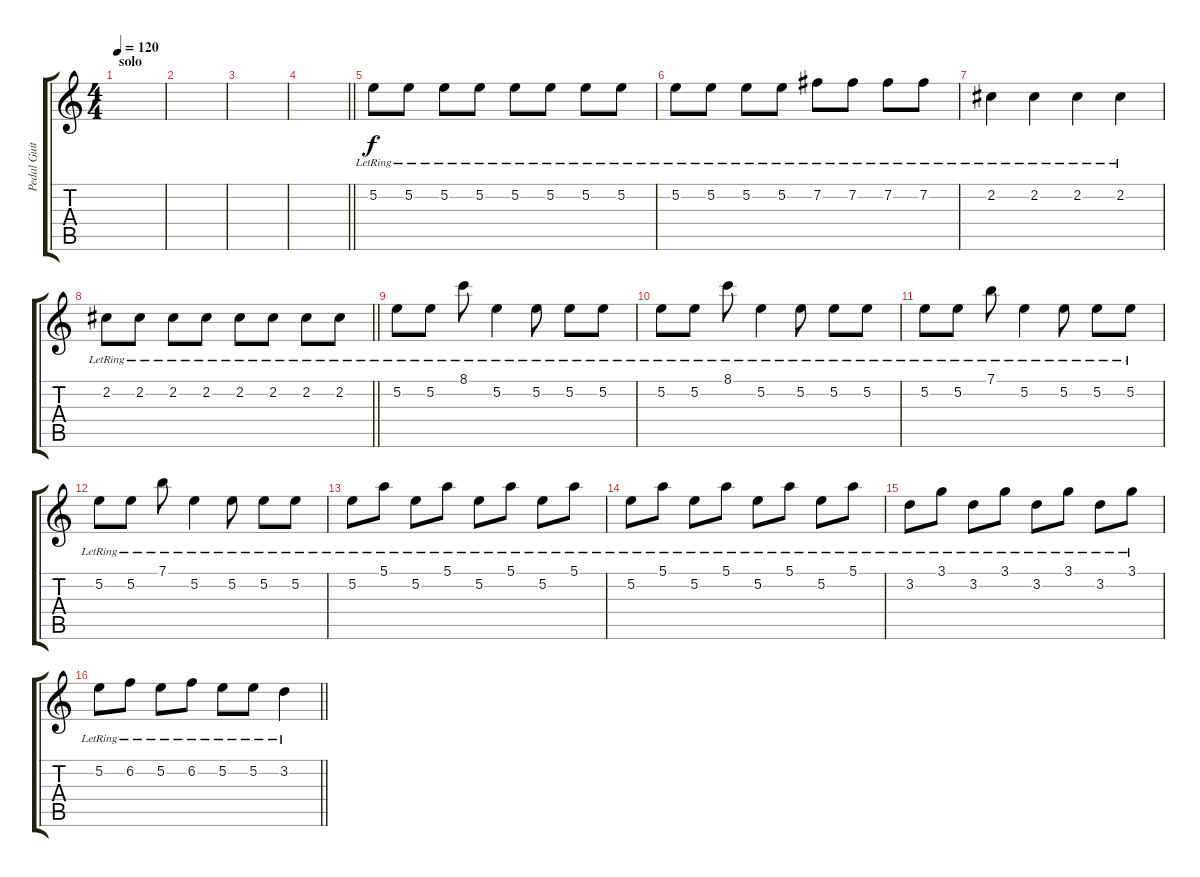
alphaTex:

\track ("Pedal Guitar" "Pedal Guit") {instrument overdrivenguitar}
\staff {score tabs}
\tuning (E4 B3 G3 D3 A2 E2) {hide}
\ts (4 4)
\section ("" "solo")
\tempo 120
\clef g2
\ks c
|
|
|
\barLineRight lightlight
|
5.2{lr}.8 5.2{lr}.8 5.2{lr}.8 5.2{lr}.8 5.2{lr}.8 5.2{lr}.8 5.2{lr}.8 5.2{lr}.8 |
5.2{lr}.8 5.2{lr}.8 5.2{lr}.8 5.2{lr}.8 7.2{lr}.8 7.2{lr}.8 7.2{lr}.8 7.2{lr}.8 |
2.2{lr}.4 2.2{lr}.4 2.2{lr}.4 2.2{lr}.4 |
\barLineRight lightlight
2.2{lr}.8 2.2{lr}.8 2.2{lr}.8 2.2{lr}.8 2.2{lr}.8 2.2{lr}.8 2.2{lr}.8 2.2{lr}.8 |
5.2{lr}.8 5.2{lr}.8 8.1{lr}.8 5.2{lr}.4 5.2{lr}.8 5.2{lr}.8 5.2{lr}.8 |
5.2{lr}.8 5.2{lr}.8 8.1{lr}.8 5.2{lr}.4 5.2{lr}.8 5.2{lr}.8 5.2{lr}.8 |
5.2{lr}.8 5.2{lr}.8 7.1{lr}.8 5.2{lr}.4 5.2{lr}.8 5.2{lr}.8 5.2{lr}.8 |
5.2{lr}.8 5.2{lr}.8 7.1{lr}.8 5.2{lr}.4 5.2{lr}.8 5.2{lr}.8 5.2{lr}.8 |
5.2{lr}.8 5.1{lr}.8 5.2{lr}.8 5.1{lr}.8 5.2{lr}.8 5.1{lr}.8 5.2{lr}.8 5.1{lr}.8 |
5.2{lr}.8 5.1{lr}.8 5.2{lr}.8 5.1{lr}.8 5.2{lr}.8 5.1{lr}.8 5.2{lr}.8 5.1{lr}.8 |
3.2{lr}.8 3.1{lr}.8 3.2{lr}.8 3.1{lr}.8 3.2{lr}.8 3.1{lr}.8 3.2{lr}.8 3.1{lr}.8 |
\barLineRight lightlight
5.2{lr}.8 6.2{lr}.8 5.2{lr}.8 6.2{lr}.8 5.2{lr}.8 5.2{lr}.8 3.2{lr}.4
